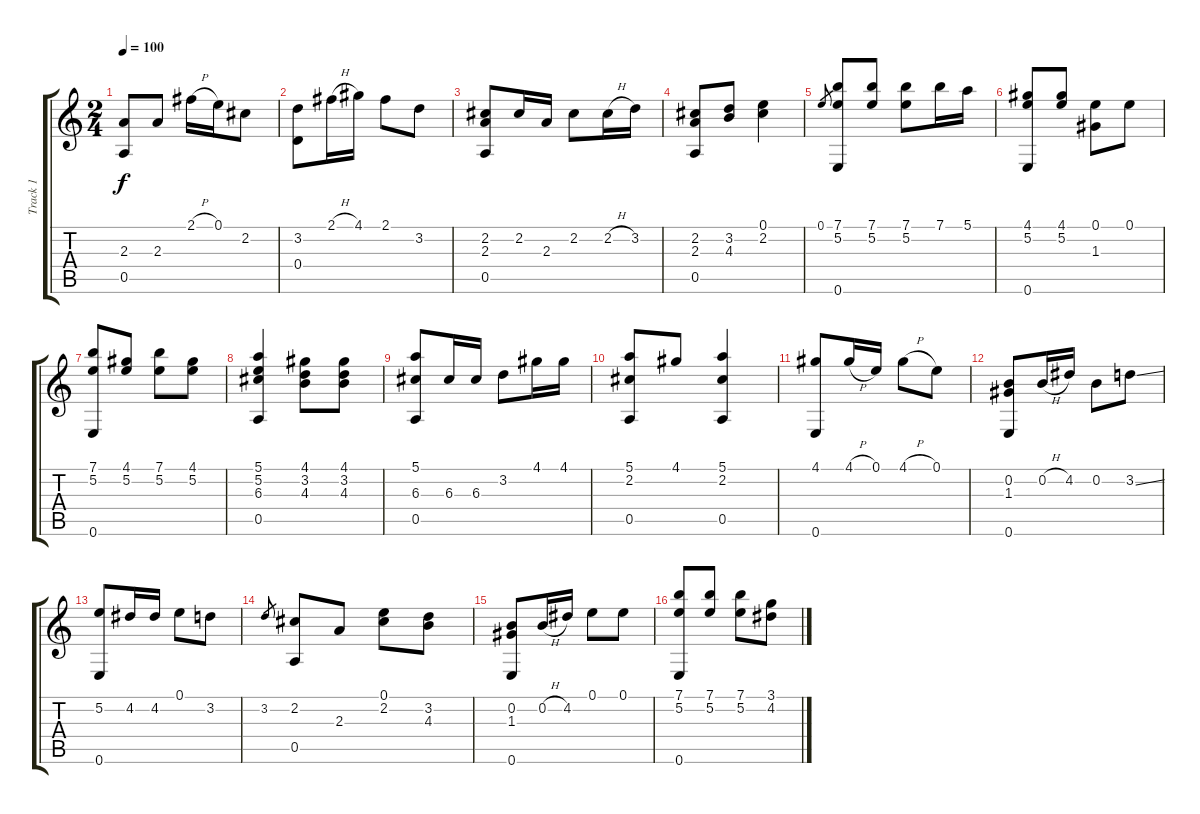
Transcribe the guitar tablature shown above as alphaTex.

\track ("Track 1" "Track 1") {instrument acousticguitarnylon}
\staff {score tabs}
\tuning (E4 B3 G3 D3 A2 E2) {hide}
\ts (2 4)
\tempo 100
\clef g2
\ks c
(2.3 0.5).8{dy f} 2.3.8 2.1{h}.16 0.1.16 2.2.8 |
(3.2 0.4).8 2.1{h}.16 4.1.16 2.1.8 3.2.8 |
(2.2 2.3 0.5).8 2.2.16 2.3.16 2.2.8 2.2{h}.16 3.2.16 |
(2.2 2.3 0.5).8 (3.2 4.3).8 (0.1 2.2).4 |
0.1.8{gr} (7.1 5.2 0.6).8 (7.1 5.2).8 (7.1 5.2).8 7.1.16 5.1.16 |
(4.1 5.2 0.6).8 (4.1 5.2).8 (0.1 1.3).8 0.1.8 |
(7.1 5.2 0.6).8 (4.1 5.2).8 (7.1 5.2).8 (4.1 5.2).8 |
(5.1 5.2 6.3 0.5).4 (4.1 3.2 4.3).8 (4.1 3.2 4.3).8 |
(5.1 6.3 0.5).8 6.3.16 6.3.16 3.2.8 4.1.16 4.1.16 |
(5.1 2.2 0.5).8 4.1.8 (5.1 2.2 0.5).4 |
(4.1 0.6).8 4.1{h}.16 0.1.16 4.1{h}.8 0.1.8 |
(0.2 1.3 0.6).8 0.2{h}.16 4.2.16 0.2.8 3.2{ss}.8 |
(5.2 0.6).8 4.2.16 4.2.16 0.1.8 3.2.8 |
3.2.8{gr} (2.2 0.5).8 2.3.8 (0.1 2.2).8 (3.2 4.3).8 |
(0.2 1.3 0.6).8 0.2{h}.16 4.2.16 0.1.8 0.1.8 |
(7.1 5.2 0.6).8 (7.1 5.2).8 (7.1 5.2).8 (3.1 4.2{ss}).8
